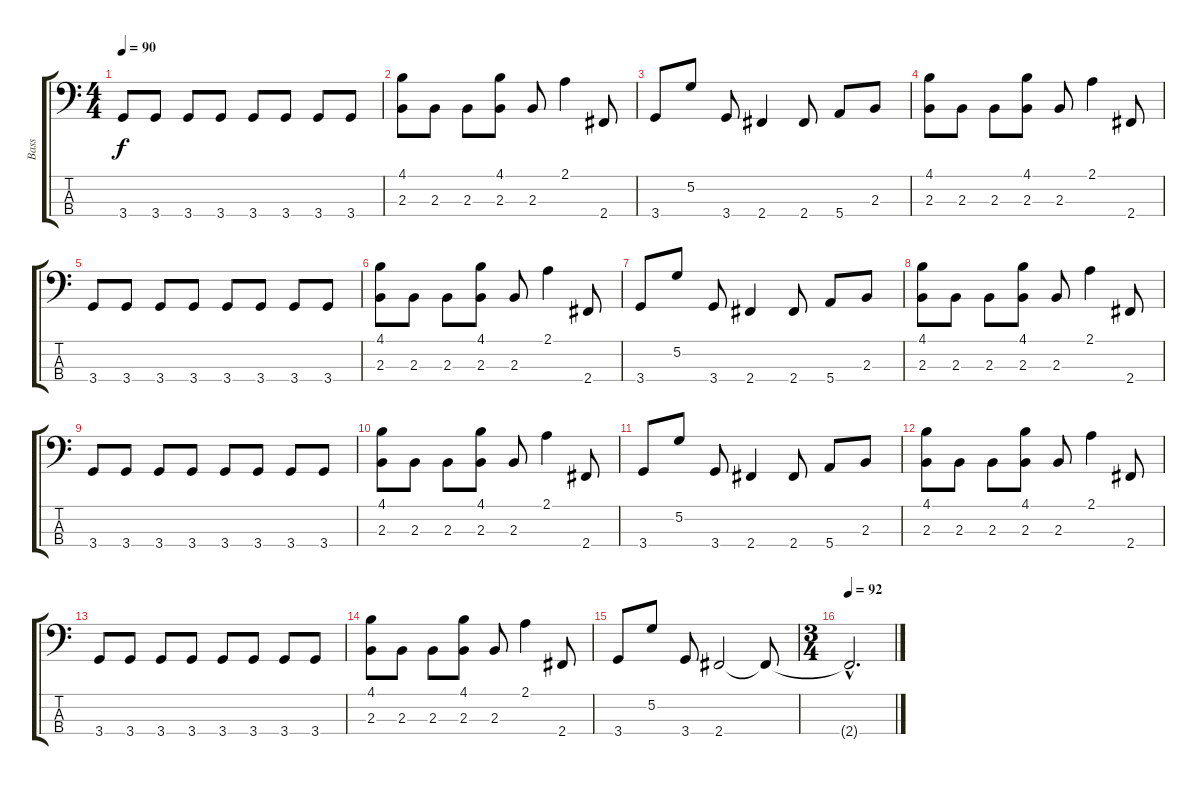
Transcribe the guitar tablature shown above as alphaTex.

\track ("Bass" "Bass") {instrument electricbassfinger}
\staff {score tabs}
\tuning (G2 D2 A1 E1) {hide}
\ts (4 4)
\tempo 90
\clef f4
\ks c
3.4.8{dy f} 3.4.8 3.4.8 3.4.8 3.4.8 3.4.8 3.4.8 3.4.8 |
(4.1 2.3).8 2.3.8 2.3.8 (4.1 2.3).8 2.3.8 2.1.4 2.4.8 |
3.4.8 5.2.8 3.4.8 2.4.4 2.4.8 5.4.8 2.3.8 |
(4.1 2.3).8 2.3.8 2.3.8 (4.1 2.3).8 2.3.8 2.1.4 2.4.8 |
3.4.8 3.4.8 3.4.8 3.4.8 3.4.8 3.4.8 3.4.8 3.4.8 |
(4.1 2.3).8 2.3.8 2.3.8 (4.1 2.3).8 2.3.8 2.1.4 2.4.8 |
3.4.8 5.2.8 3.4.8 2.4.4 2.4.8 5.4.8 2.3.8 |
(4.1 2.3).8 2.3.8 2.3.8 (4.1 2.3).8 2.3.8 2.1.4 2.4.8 |
3.4.8 3.4.8 3.4.8 3.4.8 3.4.8 3.4.8 3.4.8 3.4.8 |
(4.1 2.3).8 2.3.8 2.3.8 (4.1 2.3).8 2.3.8 2.1.4 2.4.8 |
3.4.8 5.2.8 3.4.8 2.4.4 2.4.8 5.4.8 2.3.8 |
(4.1 2.3).8 2.3.8 2.3.8 (4.1 2.3).8 2.3.8 2.1.4 2.4.8 |
3.4.8 3.4.8 3.4.8 3.4.8 3.4.8 3.4.8 3.4.8 3.4.8 |
(4.1 2.3).8 2.3.8 2.3.8 (4.1 2.3).8 2.3.8 2.1.4 2.4.8 |
3.4.8 5.2.8 3.4.8 2.4.2 2.4{t}.8 |
\ts (3 4)
\tempo 92
2.4{hac t}.2{d}
